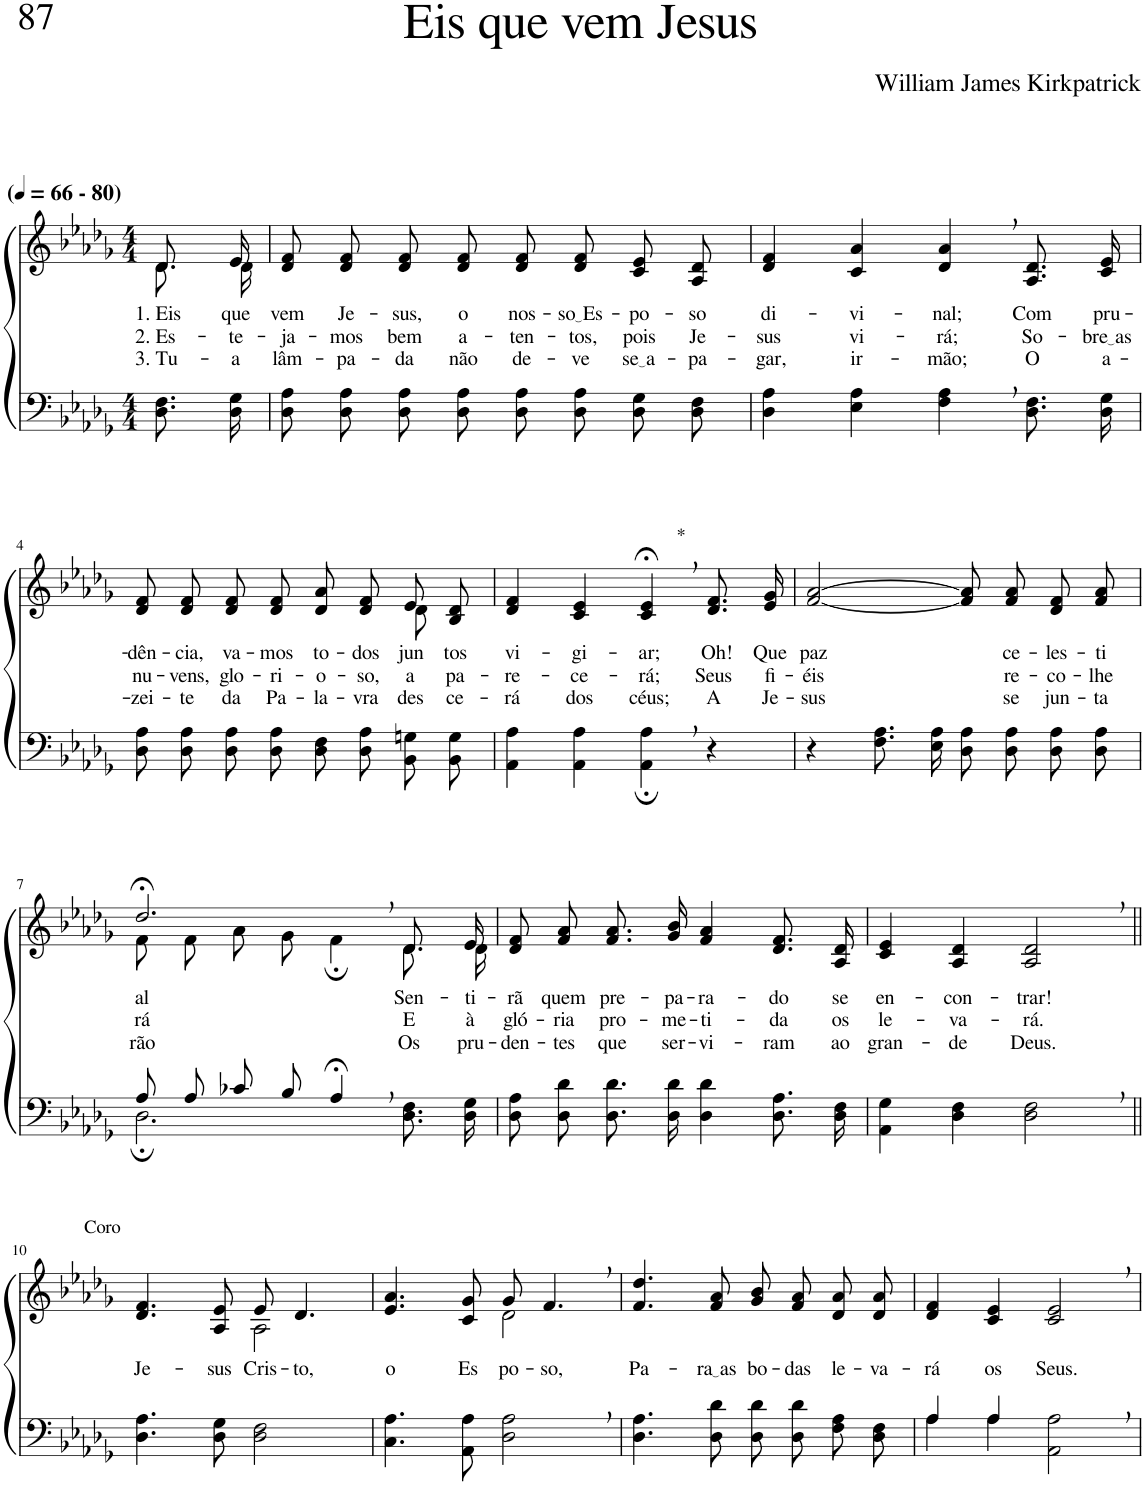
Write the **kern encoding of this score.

**kern	**kern	**text	**text	**text
*part2	*part1	*part1	*part1	*part1
*staff2	*staff1	*staff1	*staff1	*staff1
*I"Parte III e IV	*I"Parte I e II	*	*	*
*clefF4	*clefG2	*	*	*
*Trd-1c-2	*Trd-1c-2	*	*	*
*k[b-e-a-d-g-]	*k[b-e-a-d-g-]	*	*	*
*M4/4	*M4/4	*	*	*
*MM66	*MM66	*	*	*
=1	=1	=1	=1	=1
!	!LO:TX:a:B:t=(	!	!	!
!	!LO:TX:a:B:t=- 80)	!	!	!
!	!	!LO:LY:b	!LO:LY:b	!LO:LY:b
*	*^	*	*	*
8.D-\ 8.F\L	8.d-/L	8.d-\L	1. Eis	2. Es-	3. Tu-
!	!	!	!LO:LY:b	!LO:LY:b	!LO:LY:b
16D-\ 16G-\Jk	16e-/Jk	16d-\Jk	que	-te-	-a
=2	=2	=2	=2	=2	=2
!	!	!	!LO:LY:b	!LO:LY:b	!LO:LY:b
*	*v	*v	*	*	*
8D-\ 8A-\L	8d-/ 8f/L	vem	-ja-	lâm-
!	!	!LO:LY:b	!LO:LY:b	!LO:LY:b
8D-\ 8A-\J	8d-/ 8f/J	Je-	-mos	-pa-
!	!	!LO:LY:b	!LO:LY:b	!LO:LY:b
8D-\ 8A-\L	8d-/ 8f/L	-sus,	bem	-da
!	!	!LO:LY:b	!LO:LY:b	!LO:LY:b
8D-\ 8A-\J	8d-/ 8f/J	o	a-	não
!	!	!LO:LY:b	!LO:LY:b	!LO:LY:b
8D-\ 8A-\L	8d-/ 8f/L	nos-	-ten-	de-
!	!	!LO:LY:b	!LO:LY:b	!LO:LY:b
8D-\ 8A-\J	8d-/ 8f/J	so Es	-tos,	-ve
!	!	!LO:LY:b	!LO:LY:b	!LO:LY:b
8D-\ 8G-\L	8c/ 8e-/L	-po-	pois	se a
!	!	!LO:LY:b	!LO:LY:b	!LO:LY:b
8D-\ 8F\J	8A-/ 8d-/J	-so	Je-	-pa-
=3	=3	=3	=3	=3
!	!	!LO:LY:b	!LO:LY:b	!LO:LY:b
4D-\ 4A-\	4d-/ 4f/	di-	-sus	-gar,
!	!	!LO:LY:b	!LO:LY:b	!LO:LY:b
4E-\ 4A-\	4c/ 4a-/	-vi-	vi-	ir-
!	!	!LO:LY:b	!LO:LY:b	!LO:LY:b
4F\, 4A-\,	4d-/, 4a-/,	-nal;	-rá;	-mão;
!	!	!LO:LY:b	!LO:LY:b	!LO:LY:b
8.D-\ 8.F\L	8.A-/ 8.d-/L	Com	So-	O
!	!	!LO:LY:b	!LO:LY:b	!LO:LY:b
16D-\ 16G-\Jk	16c/ 16e-/Jk	pru-	bre as	a-
!!LO:LB:g=z
=4	=4	=4	=4	=4
!	!	!LO:LY:b	!LO:LY:b	!LO:LY:b
*	*^	*	*	*
8D-\ 8A-\L	8d-/ 8f/L	2.ryy	-dên-	nu-	-zei-
!	!	!	!LO:LY:b	!LO:LY:b	!LO:LY:b
8D-\ 8A-\J	8d-/ 8f/J	.	-cia,	-vens,	-te
!	!	!	!LO:LY:b	!LO:LY:b	!LO:LY:b
8D-\ 8A-\L	8d-/ 8f/L	.	va-	glo-	da
!	!	!	!LO:LY:b	!LO:LY:b	!LO:LY:b
8D-\ 8A-\J	8d-/ 8f/J	.	-mos	-ri-	Pa-
!	!	!	!LO:LY:b	!LO:LY:b	!LO:LY:b
8D-\ 8F\L	8d-/ 8a-/L	.	to-	-o-	-la-
!	!	!	!LO:LY:b	!LO:LY:b	!LO:LY:b
8D-\ 8A-\J	8d-/ 8f/J	.	-dos	-so,	-vra
!	!	!	!LO:LY:b	!LO:LY:b	!LO:LY:b
8BB-\ 8Gn\L	8e-/L	8d-\	jun-	a-	des-
!	!	!	!LO:LY:b	!LO:LY:b	!LO:LY:b
8BB-\ 8G\J	8B-/ 8d-/J	8ryy	-tos	-pa-	-ce-
=5	=5	=5	=5	=5	=5
!	!	!	!LO:LY:b	!LO:LY:b	!LO:LY:b
*	*v	*v	*	*	*
4AA-\ 4A-\	4d-/ 4f/	vi-	-re-	-rá
!	!	!LO:LY:b	!LO:LY:b	!LO:LY:b
4AA-\ 4A-\	4c/ 4e-/	-gi-	-ce-	dos
!	!LO:TX:a:t=*	!	!	!
!	!	!LO:LY:b	!LO:LY:b	!LO:LY:b
4AA-\;, 4A-\;,	4c/;<, 4e-/;<,	-ar;	-rá;	céus;
!	!	!LO:LY:b	!LO:LY:b	!LO:LY:b
4r	8.d-/ 8.f/L	Oh!	Seus	A
!	!	!LO:LY:b	!LO:LY:b	!LO:LY:b
.	16e-/ 16g-/Jk	Que	fi-	Je-
=6	=6	=6	=6	=6
!	!	!LO:LY:b	!LO:LY:b	!LO:LY:b
4r	[2f/ [2a-/	paz	-éis	-sus
8.F\ 8.A-\L	.	.	.	.
16E-\ 16A-\Jk	.	.	.	.
8D-\ 8A-\L	8f]/ 8a-]/L	.	.	.
!	!	!LO:LY:b	!LO:LY:b	!LO:LY:b
8D-\ 8A-\J	8f/ 8a-/J	ce-	re-	se
!	!	!LO:LY:b	!LO:LY:b	!LO:LY:b
8D-\ 8A-\L	8d-/ 8f/L	-les-	-co-	jun-
!	!	!LO:LY:b	!LO:LY:b	!LO:LY:b
8D-\ 8A-\J	8f/ 8a-/J	-ti-	-lhe-	-ta-
!!LO:LB:g=z
=7	=7	=7	=7	=7
*^	*^	*	*	*
!	!	!	!	!LO:LY:b	!LO:LY:b	!LO:LY:b
8A-/L	2.D-;\	2.dd-;<,/	8f\L	-al	-rá	-rão
8A-/J	.	.	8f\J	.	.	.
8c-X/L	.	.	8a-\L	.	.	.
8B-/J	.	.	8g-\J	.	.	.
4A-;<,/	.	.	4f;\	.	.	.
!	!	!	!	!LO:LY:b	!LO:LY:b	!LO:LY:b
4ryy	8.D-\ 8.F\L	8.d-/L	8.d-\L	Sen-	E	Os
!	!	!	!	!LO:LY:b	!LO:LY:b	!LO:LY:b
.	16D-\ 16G-\Jk	16e-/Jk	16d-\Jk	-ti-	à	pru-
=8	=8	=8	=8	=8	=8	=8
!	!	!	!	!LO:LY:b	!LO:LY:b	!LO:LY:b
*v	*v	*	*	*	*	*
*	*v	*v	*	*	*
8D-\ 8A-\L	8d-/ 8f/L	-rã	gló-	-den-
!	!	!LO:LY:b	!LO:LY:b	!LO:LY:b
8D-\ 8d-\J	8f/ 8a-/J	quem	-ria	-tes
!	!	!LO:LY:b	!LO:LY:b	!LO:LY:b
8.D-\ 8.d-\L	8.f/ 8.a-/L	pre-	pro-	que
!	!	!LO:LY:b	!LO:LY:b	!LO:LY:b
16D-\ 16d-\Jk	16g-/ 16b-/Jk	-pa-	-me-	ser-
!	!	!LO:LY:b	!LO:LY:b	!LO:LY:b
4D-\ 4d-\	4f/ 4a-/	-ra-	-ti-	-vi-
!	!	!LO:LY:b	!LO:LY:b	!LO:LY:b
8.D-\ 8.A-\L	8.d-/ 8.f/L	-do	-da	-ram
!	!	!LO:LY:b	!LO:LY:b	!LO:LY:b
16D-\ 16F\Jk	16A-/ 16d-/Jk	se	os	ao
=9	=9	=9	=9	=9
!	!	!LO:LY:b	!LO:LY:b	!LO:LY:b
4AA-\ 4G-\	4c/ 4e-/	en-	le-	gran-
!	!	!LO:LY:b	!LO:LY:b	!LO:LY:b
4D-\ 4F\	4A-/ 4d-/	-con-	-va-	-de
!	!	!LO:LY:b	!LO:LY:b	!LO:LY:b
2D-\, 2F\,	2A-/, 2d-/,	-trar!	-rá.	Deus.
!!LO:LB:g=z
=10||	=10||	=10||	=10||	=10||
!	!LO:TX:a:t=Coro	!	!	!
!	!	!LO:LY:b	!	!
*	*^	*	*	*
4.D-\ 4.A-\	4.d-/ 4.f/	2ryy	Je-	.	.
!	!	!	!LO:LY:b	!	!
8D-\ 8G-\	8A-/ 8e-/	.	-sus	.	.
!	!	!	!LO:LY:b	!	!
2D-\ 2F\	8e-/	2A-\	Cris-	.	.
!	!	!	!LO:LY:b	!	!
.	4.d-/	.	-to,	.	.
=11	=11	=11	=11	=11	=11
!	!	!	!LO:LY:b	!	!
4.C\ 4.A-\	4.e-/ 4.a-/	2ryy	o	.	.
!	!	!	!LO:LY:b	!	!
8AA-\ 8A-\	8c/ 8g-/	.	Es-	.	.
!	!	!	!LO:LY:b	!	!
2D-\, 2A-\,	8g-/	2d-\	-po-	.	.
!	!	!	!LO:LY:b	!	!
.	4.f,/	.	-so,	.	.
*	*v	*v	*	*	*
=12	=12	=12	=12	=12
!	!	!LO:LY:b	!	!
4.D-\ 4.A-\	4.f/ 4.dd-/	Pa-	.	.
!	!	!LO:LY:b	!	!
8D-\ 8d-\	8f/ 8a-/	ra as	.	.
!	!	!LO:LY:b	!	!
8D-\ 8d-\L	8g-/ 8b-/L	bo-	.	.
!	!	!LO:LY:b	!	!
8D-\ 8d-\J	8f/ 8a-/J	-das	.	.
!	!	!LO:LY:b	!	!
8F\ 8A-\L	8d-/ 8a-/L	le-	.	.
!	!	!LO:LY:b	!	!
8D-\ 8F\J	8d-/ 8a-/J	-va-	.	.
=13	=13	=13	=13	=13
*^	*	*	*	*
!	!	!	!LO:LY:b	!	!
4A-/	4A-\	4d-/ 4f/	-rá	.	.
!	!	!	!LO:LY:b	!	!
4A-/	4A-\	4c/ 4e-/	os	.	.
!	!	!	!LO:LY:b	!	!
2ryy	2AA-\ 2A-\	2c/, 2e-/,	Seus.	.	.
*v	*v	*	*	*	*
=	=	=	=	=
*-	*-	*-	*-	*-
